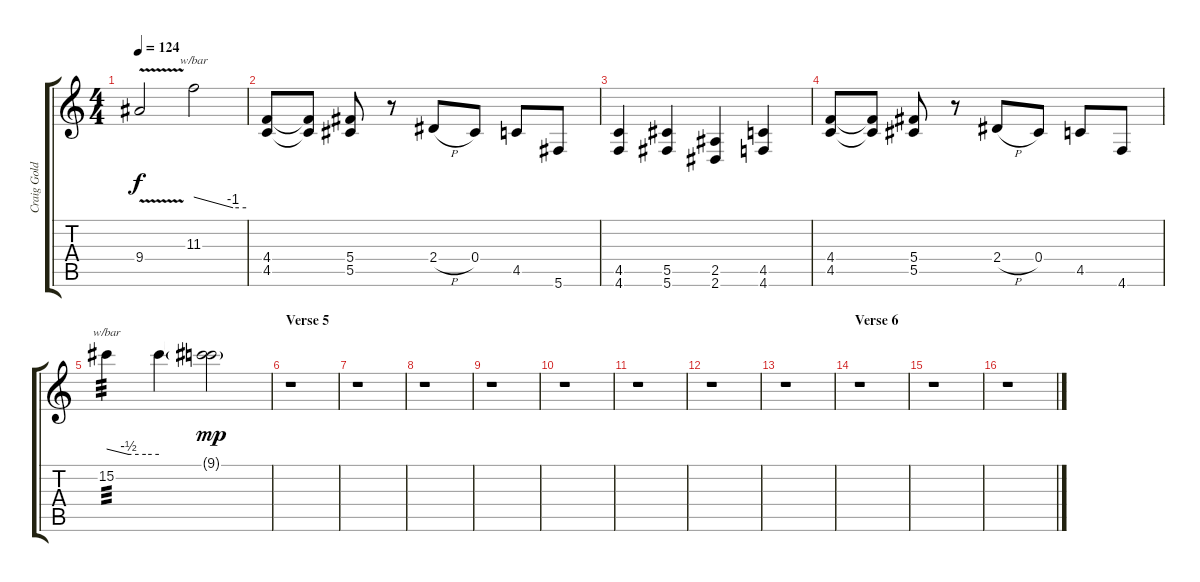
\track ("Craig Goldy - Lead" "Craig Gold") {instrument overdrivenguitar}
\staff {score tabs}
\tuning (Eb4 Bb3 Gb3 Db3 Ab2 Db2) {hide}
\ts (4 4)
\tempo 124
\clef g2
\ks c
9.4{v}.2{dy f} 11.3.2{tbe (custom default 0 0 45 -4 60 -4)} |
(4.4 4.5).8{balance 3 instrument lead5charang} (4.4{t} 4.5{t}).8 (5.4 5.5).8 r.8 2.4{h}.8{balance 8} 0.4.8 4.5.8 5.6.8 |
(4.5 4.6).4{balance 13} (5.5 5.6).4 (2.5 2.6).4 (4.5 4.6).4 |
(4.4 4.5).8{balance 3} (4.4{t} 4.5{t}).8 (5.4 5.5).8 r.8 2.4{h}.8{balance 8} 0.4.8 4.5.8 4.6.8 |
15.2.4{tbe (custom default 0 0 25 -2 45 -2 60 -2) tp 3 instrument lead5charang} 15.2{t}.4 (9.1{g} 15.2{t}).2{dy mp} |
\section ("" "Verse 5")
r.1 |
r.1 |
r.1 |
r.1 |
r.1 |
r.1 |
r.1 |
r.1 |
\section ("" "Verse 6")
r.1 |
r.1 |
r.1
